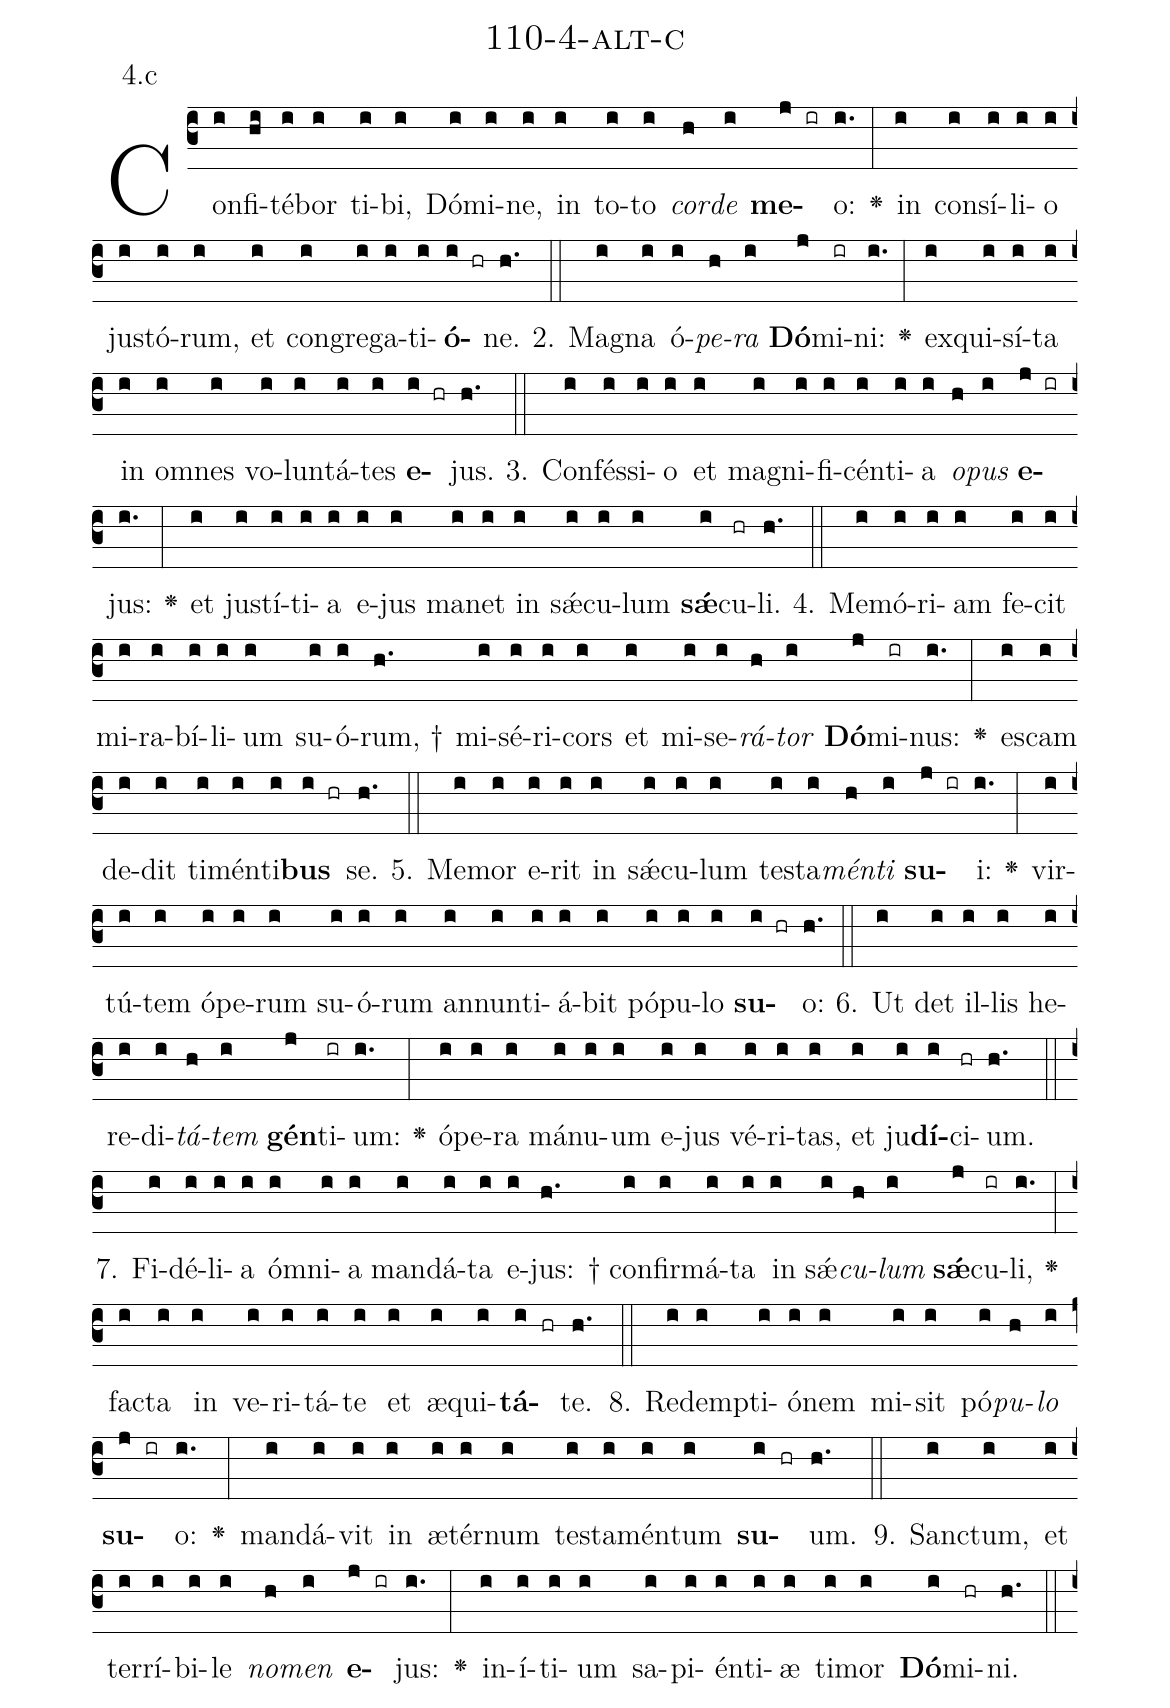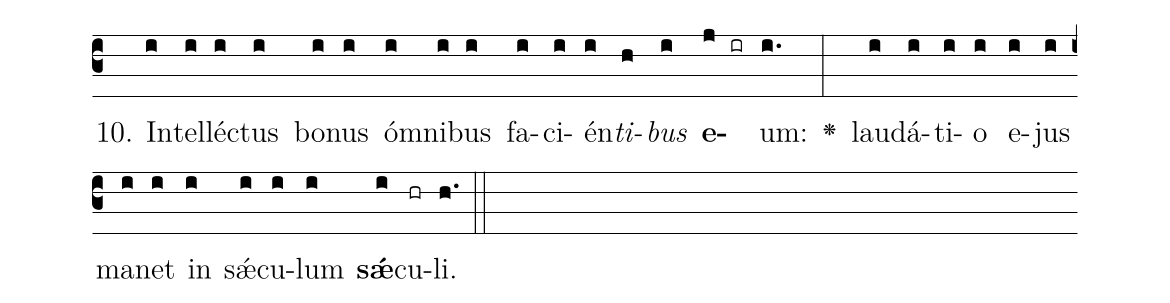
name: 110-4-alt-c;
annotation: 4.c;
%%
(c3)Con(i)fi(hi)té(i)bor(i) ti(i)bi,(i) Dó(i)mi(i)ne,(i) in(i) to(i)to(i) <i>cor</i>(h)<i>de</i>(i) <b>me</b>(j ir)o:(i.) <v>\greheightstar</v>(:) in(i) con(i)sí(i)li(i)o(i) jus(i)tó(i)rum,(i) et(i) con(i)gre(i)ga(i)ti(i)<b>ó</b>(i hr)ne.(h.) (::)
2. Ma(i)gna(i) ó(i)<i>pe</i>(h)<i>ra</i>(i) <b>Dó</b>(j)mi(ir)ni:(i.) <v>\greheightstar</v>(:) ex(i)qui(i)sí(i)ta(i) in(i) om(i)nes(i) vo(i)lun(i)tá(i)tes(i) <b>e</b>(i hr)jus.(h.) (::)
3. Con(i)fés(i)si(i)o(i) et(i) ma(i)gni(i)fi(i)cén(i)ti(i)a(i) <i>o</i>(h)<i>pus</i>(i) <b>e</b>(j ir)jus:(i.) <v>\greheightstar</v>(:) et(i) jus(i)tí(i)ti(i)a(i) e(i)jus(i) ma(i)net(i) in(i) sǽ(i)cu(i)lum(i) <b>sǽ</b>(i)cu(hr)li.(h.) (::)
4. Me(i)mó(i)ri(i)am(i) fe(i)cit(i) mi(i)ra(i)bí(i)li(i)um(i) su(i)ó(i)rum, †(h.) mi(i)sé(i)ri(i)cors(i) et(i) mi(i)se(i)<i>rá</i>(h)<i>tor</i>(i) <b>Dó</b>(j)mi(ir)nus:(i.) <v>\greheightstar</v>(:) es(i)cam(i) de(i)dit(i) ti(i)mén(i)ti(i)<b>bus</b>(i hr) se.(h.) (::)
5. Me(i)mor(i) e(i)rit(i) in(i) sǽ(i)cu(i)lum(i) tes(i)ta(i)<i>mén</i>(h)<i>ti</i>(i) <b>su</b>(j ir)i:(i.) <v>\greheightstar</v>(:) vir(i)tú(i)tem(i) ó(i)pe(i)rum(i) su(i)ó(i)rum(i) an(i)nun(i)ti(i)á(i)bit(i) pó(i)pu(i)lo(i) <b>su</b>(i hr)o:(h.) (::)
6. Ut(i) det(i) il(i)lis(i) he(i)re(i)di(i)<i>tá</i>(h)<i>tem</i>(i) <b>gén</b>(j)ti(ir)um:(i.) <v>\greheightstar</v>(:) ó(i)pe(i)ra(i) má(i)nu(i)um(i) e(i)jus(i) vé(i)ri(i)tas,(i) et(i) ju(i)<b>dí</b>(i)ci(hr)um.(h.) (::)
7. Fi(i)dé(i)li(i)a(i) óm(i)ni(i)a(i) man(i)dá(i)ta(i) e(i)jus: †(h.) con(i)fir(i)má(i)ta(i) in(i) sǽ(i)<i>cu</i>(h)<i>lum</i>(i) <b>sǽ</b>(j)cu(ir)li,(i.) <v>\greheightstar</v>(:) fac(i)ta(i) in(i) ve(i)ri(i)tá(i)te(i) et(i) æ(i)qui(i)<b>tá</b>(i hr)te.(h.) (::)
8. Red(i)emp(i)ti(i)ó(i)nem(i) mi(i)sit(i) pó(i)<i>pu</i>(h)<i>lo</i>(i) <b>su</b>(j ir)o:(i.) <v>\greheightstar</v>(:) man(i)dá(i)vit(i) in(i) æ(i)tér(i)num(i) tes(i)ta(i)mén(i)tum(i) <b>su</b>(i hr)um.(h.) (::)
9. Sanc(i)tum,(i) et(i) ter(i)rí(i)bi(i)le(i) <i>no</i>(h)<i>men</i>(i) <b>e</b>(j ir)jus:(i.) <v>\greheightstar</v>(:) in(i)í(i)ti(i)um(i) sa(i)pi(i)én(i)ti(i)æ(i) ti(i)mor(i) <b>Dó</b>(i)mi(hr)ni.(h.) (::)
10. In(i)tel(i)léc(i)tus(i) bo(i)nus(i) óm(i)ni(i)bus(i) fa(i)ci(i)én(i)<i>ti</i>(h)<i>bus</i>(i) <b>e</b>(j ir)um:(i.) <v>\greheightstar</v>(:) lau(i)dá(i)ti(i)o(i) e(i)jus(i) ma(i)net(i) in(i) sǽ(i)cu(i)lum(i) <b>sǽ</b>(i)cu(hr)li.(h.) (::)
